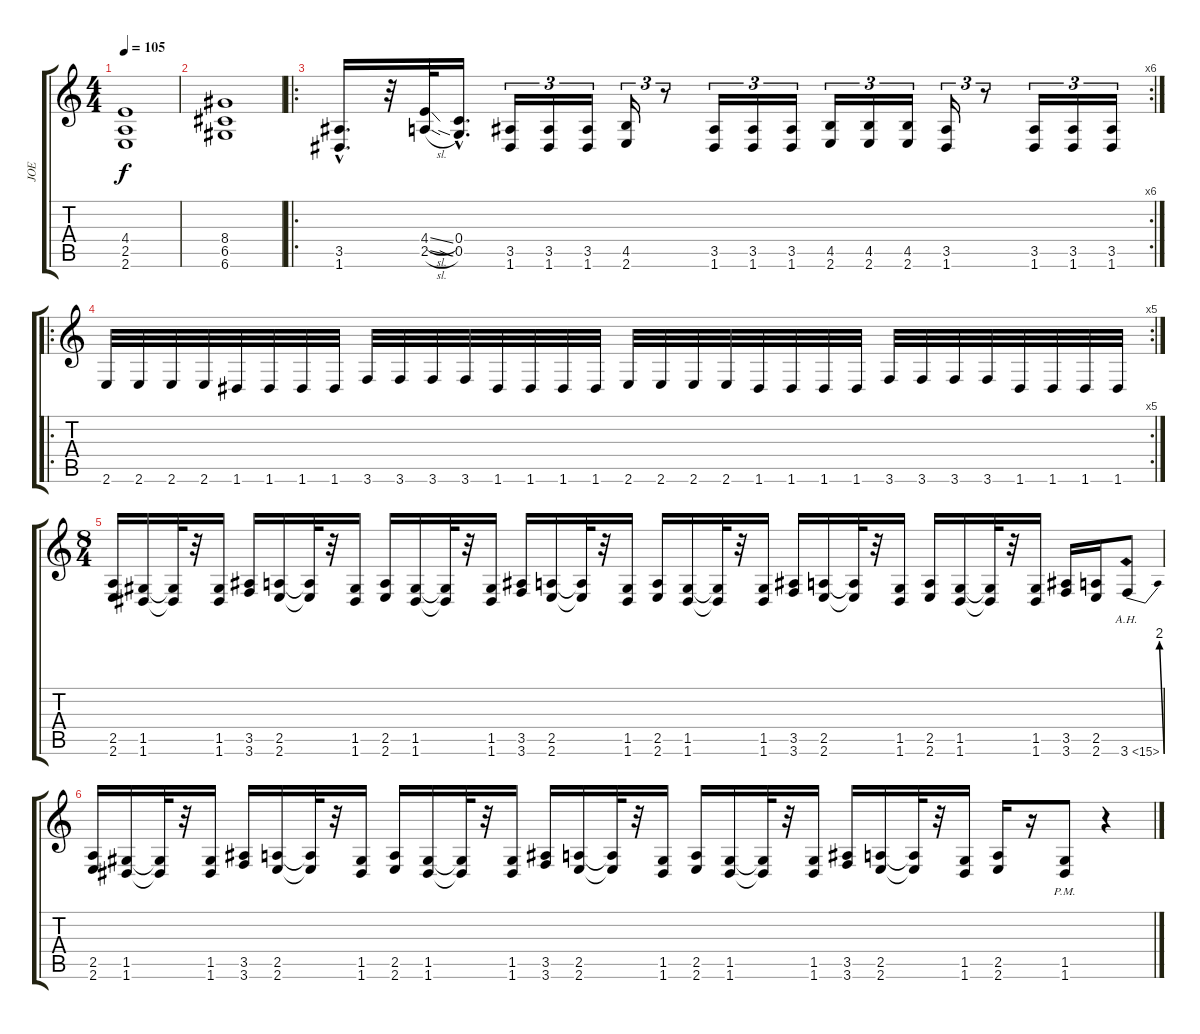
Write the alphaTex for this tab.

\track ("JOE" "JOE") {instrument overdrivenguitar}
\staff {score tabs}
\tuning (D4 A3 F3 C3 G2 D2) {hide}
\ts (4 4)
\tempo 105
\clef g2
\ks c
(4.4 2.5 2.6).1{dy f} |
(8.4 6.5 6.6).1 |
\ro
\rc 6
(3.5{hac} 1.6{hac}).16{d} r.32 (4.4{sl} 2.5{sl}).32 (0.4{hac} 0.5{sia hac}).16{d} (3.5 1.6).16{tu (3 2)} (3.5 1.6).16{tu (3 2)} (3.5 1.6).16{tu (3 2)} (4.5 2.6).16{tu (3 2)} r.8{tu (3 2)} (3.5 1.6).16{tu (3 2)} (3.5 1.6).16{tu (3 2)} (3.5 1.6).16{tu (3 2)} (4.5 2.6).16{tu (3 2)} (4.5 2.6).16{tu (3 2)} (4.5 2.6).16{tu (3 2)} (3.5 1.6).16{tu (3 2)} r.8{tu (3 2)} (3.5 1.6).16{tu (3 2)} (3.5 1.6).16{tu (3 2)} (3.5 1.6).16{tu (3 2)} |
\ro
\rc 5
2.6.32 2.6.32 2.6.32 2.6.32 1.6.32 1.6.32 1.6.32 1.6.32 3.6.32 3.6.32 3.6.32 3.6.32 1.6.32 1.6.32 1.6.32 1.6.32 2.6.32 2.6.32 2.6.32 2.6.32 1.6.32 1.6.32 1.6.32 1.6.32 3.6.32 3.6.32 3.6.32 3.6.32 1.6.32 1.6.32 1.6.32 1.6.32 |
\ts (8 4)
(2.5 2.6).16 (1.5 1.6).16 (1.5{t} 1.6{t}).32 r.32 (1.5 1.6).16 (3.5 3.6).16 (2.5 2.6).16 (2.5{t} 2.6{t}).32 r.32 (1.5 1.6).16 (2.5 2.6).16 (1.5 1.6).16 (1.5{t} 1.6{t}).32 r.32 (1.5 1.6).16 (3.5 3.6).16 (2.5 2.6).16 (2.5{t} 2.6{t}).32 r.32 (1.5 1.6).16 (2.5 2.6).16 (1.5 1.6).16 (1.5{t} 1.6{t}).32 r.32 (1.5 1.6).16 (3.5 3.6).16 (2.5 2.6).16 (2.5{t} 2.6{t}).32 r.32 (1.5 1.6).16 (2.5 2.6).16 (1.5 1.6).16 (1.5{t} 1.6{t}).32 r.32 (1.5 1.6).16 (3.5 3.6).16 (2.5 2.6).16 3.6{be (bend 0 0 60 8) ah 12}.8 |
(2.5 2.6).16 (1.5 1.6).16 (1.5{t} 1.6{t}).32 r.32 (1.5 1.6).16 (3.5 3.6).16 (2.5 2.6).16 (2.5{t} 2.6{t}).32 r.32 (1.5 1.6).16 (2.5 2.6).16 (1.5 1.6).16 (1.5{t} 1.6{t}).32 r.32 (1.5 1.6).16 (3.5 3.6).16 (2.5 2.6).16 (2.5{t} 2.6{t}).32 r.32 (1.5 1.6).16 (2.5 2.6).16 (1.5 1.6).16 (1.5{t} 1.6{t}).32 r.32 (1.5 1.6).16 (3.5 3.6).16 (2.5 2.6).16 (2.5{t} 2.6{t}).32 r.32 (1.5 1.6).16 (2.5 2.6).16 r.16 (1.5{pm} 1.6{pm}).8 r.4
